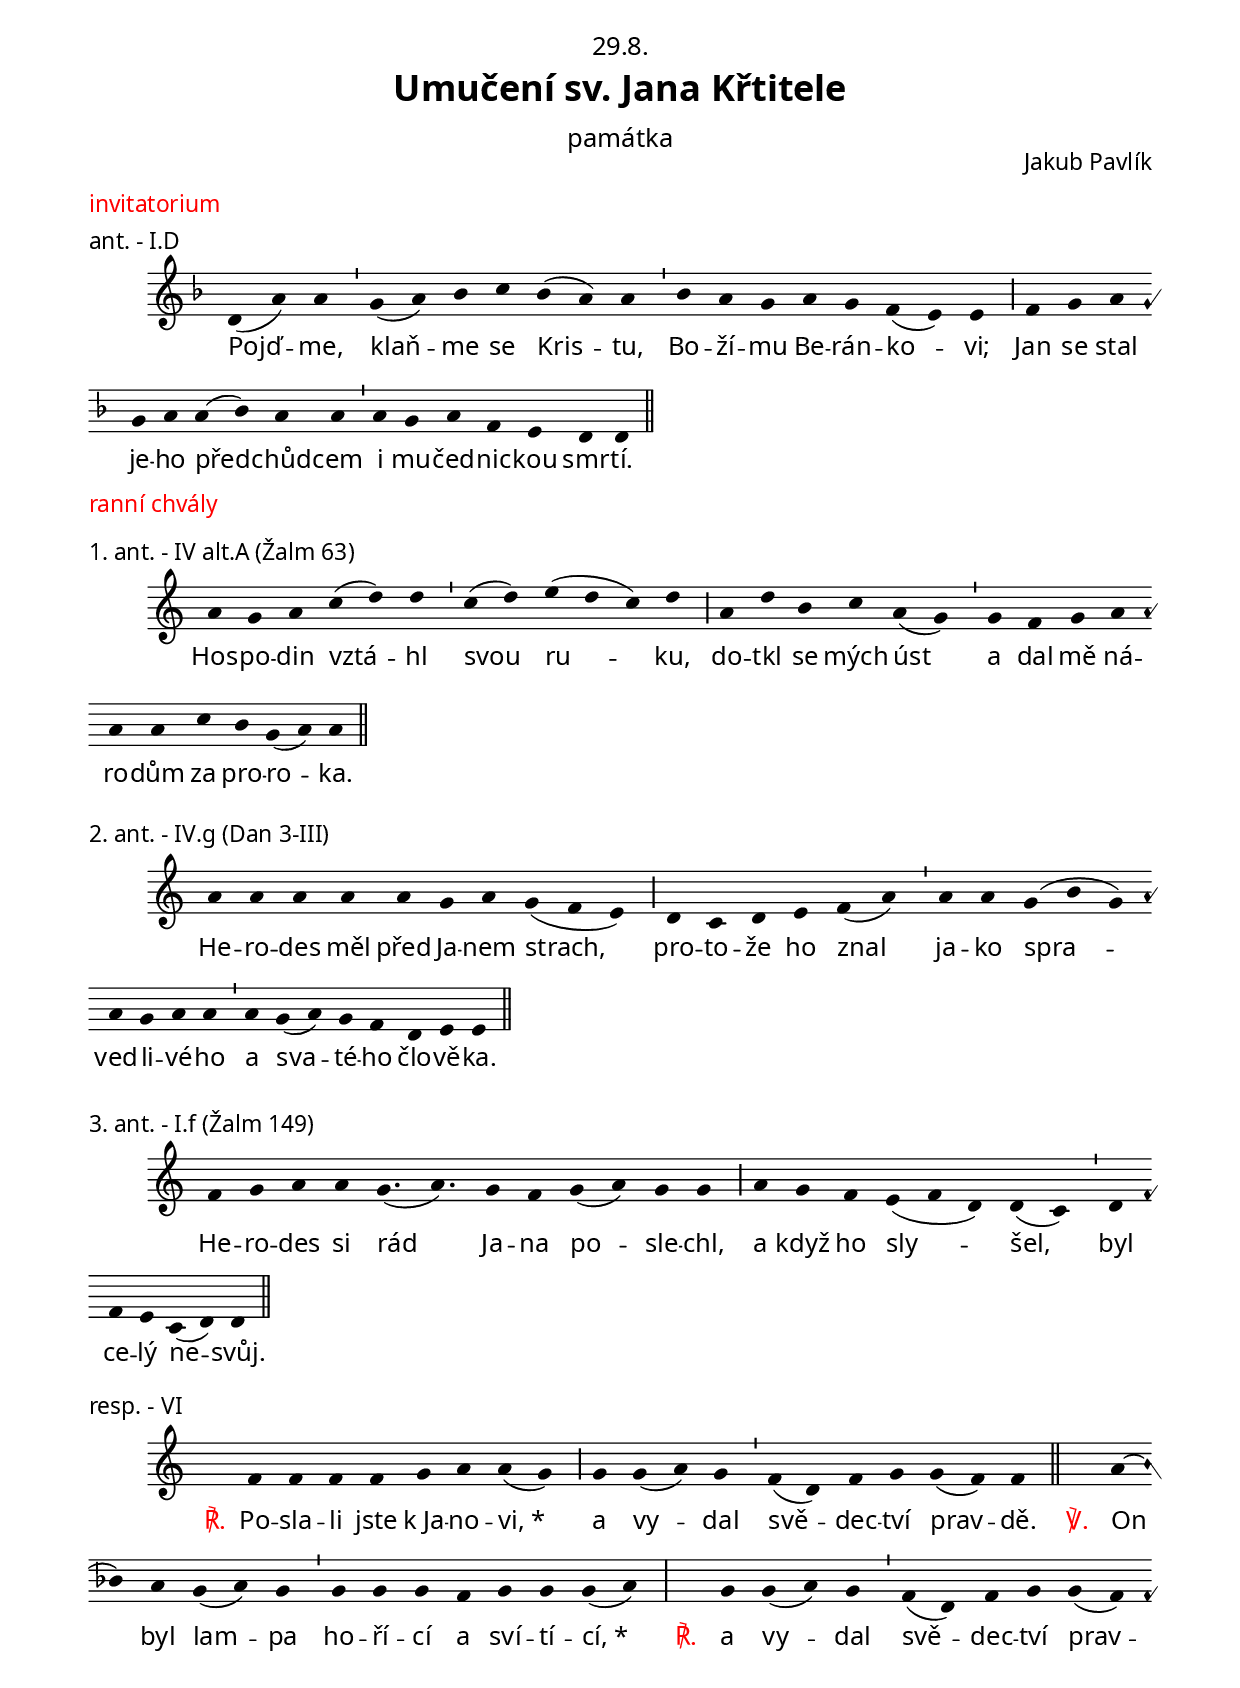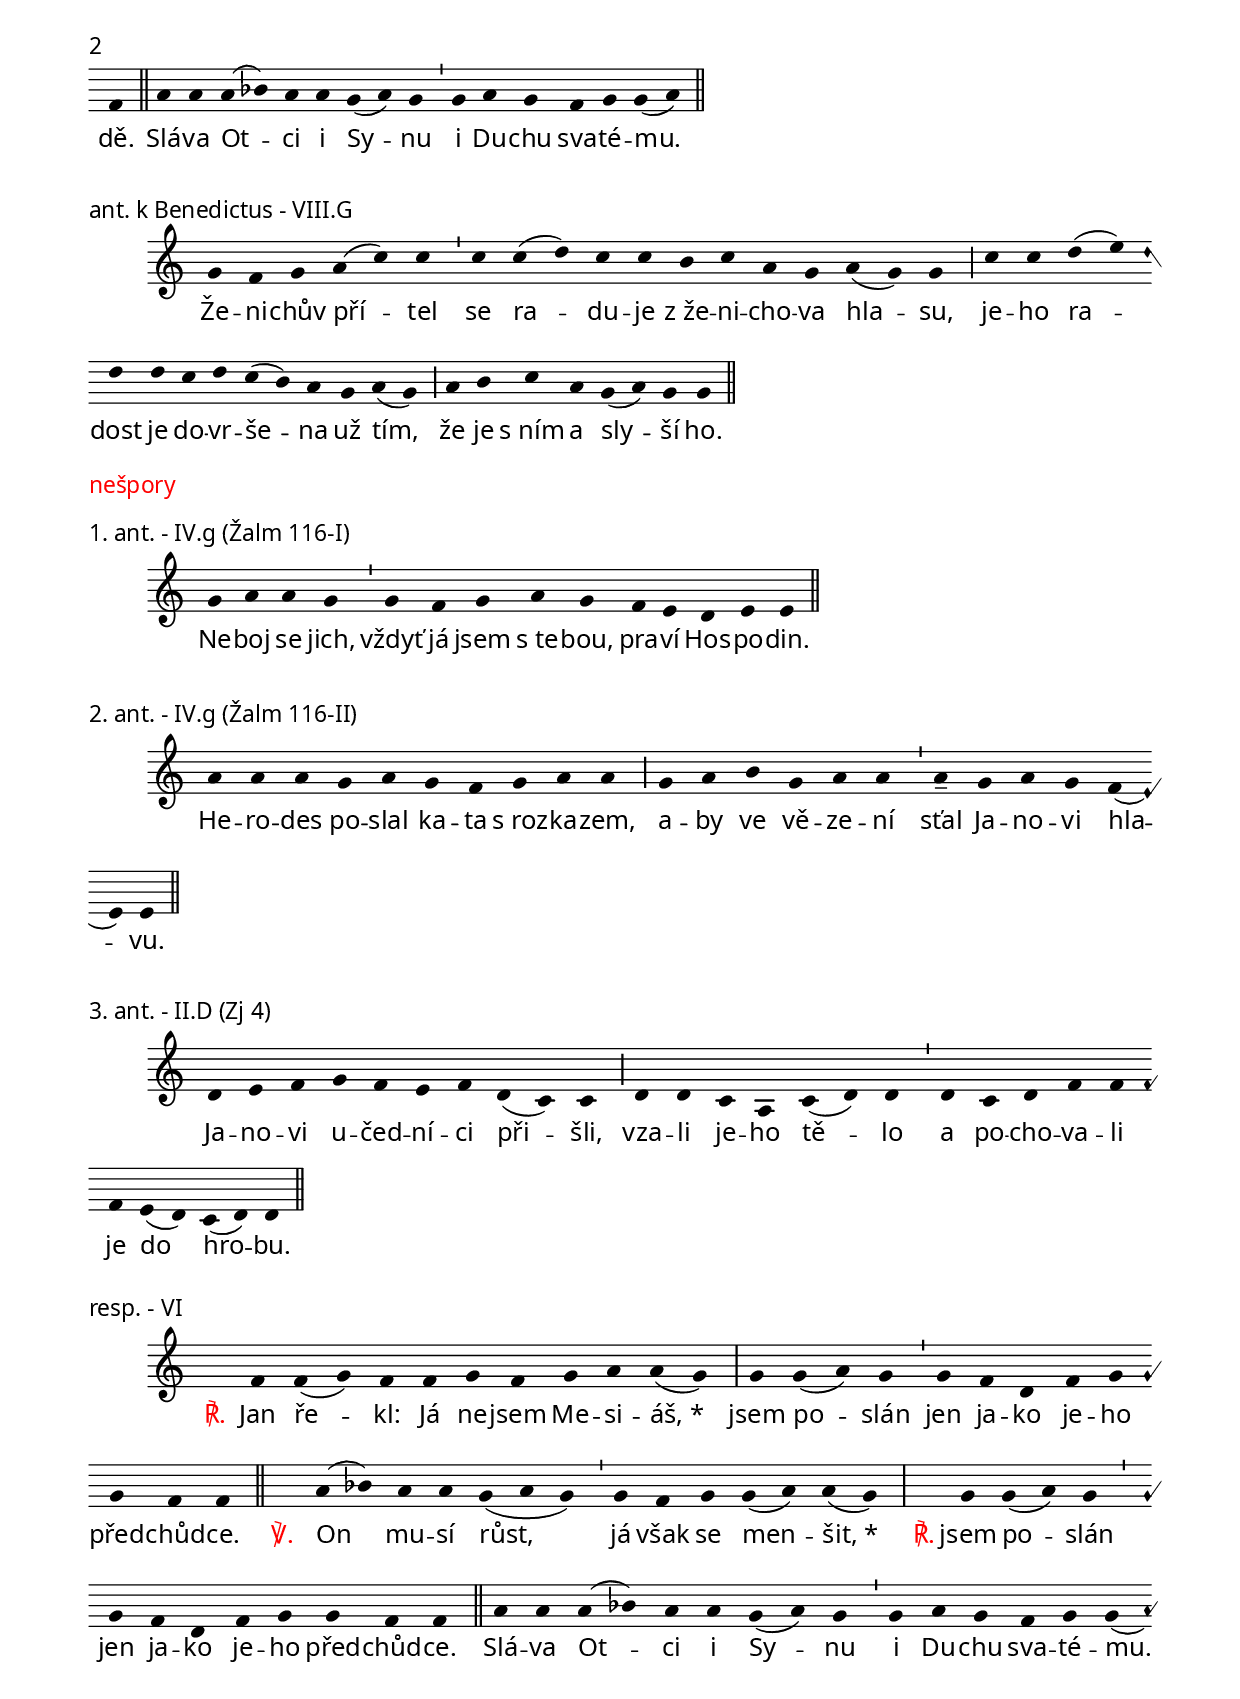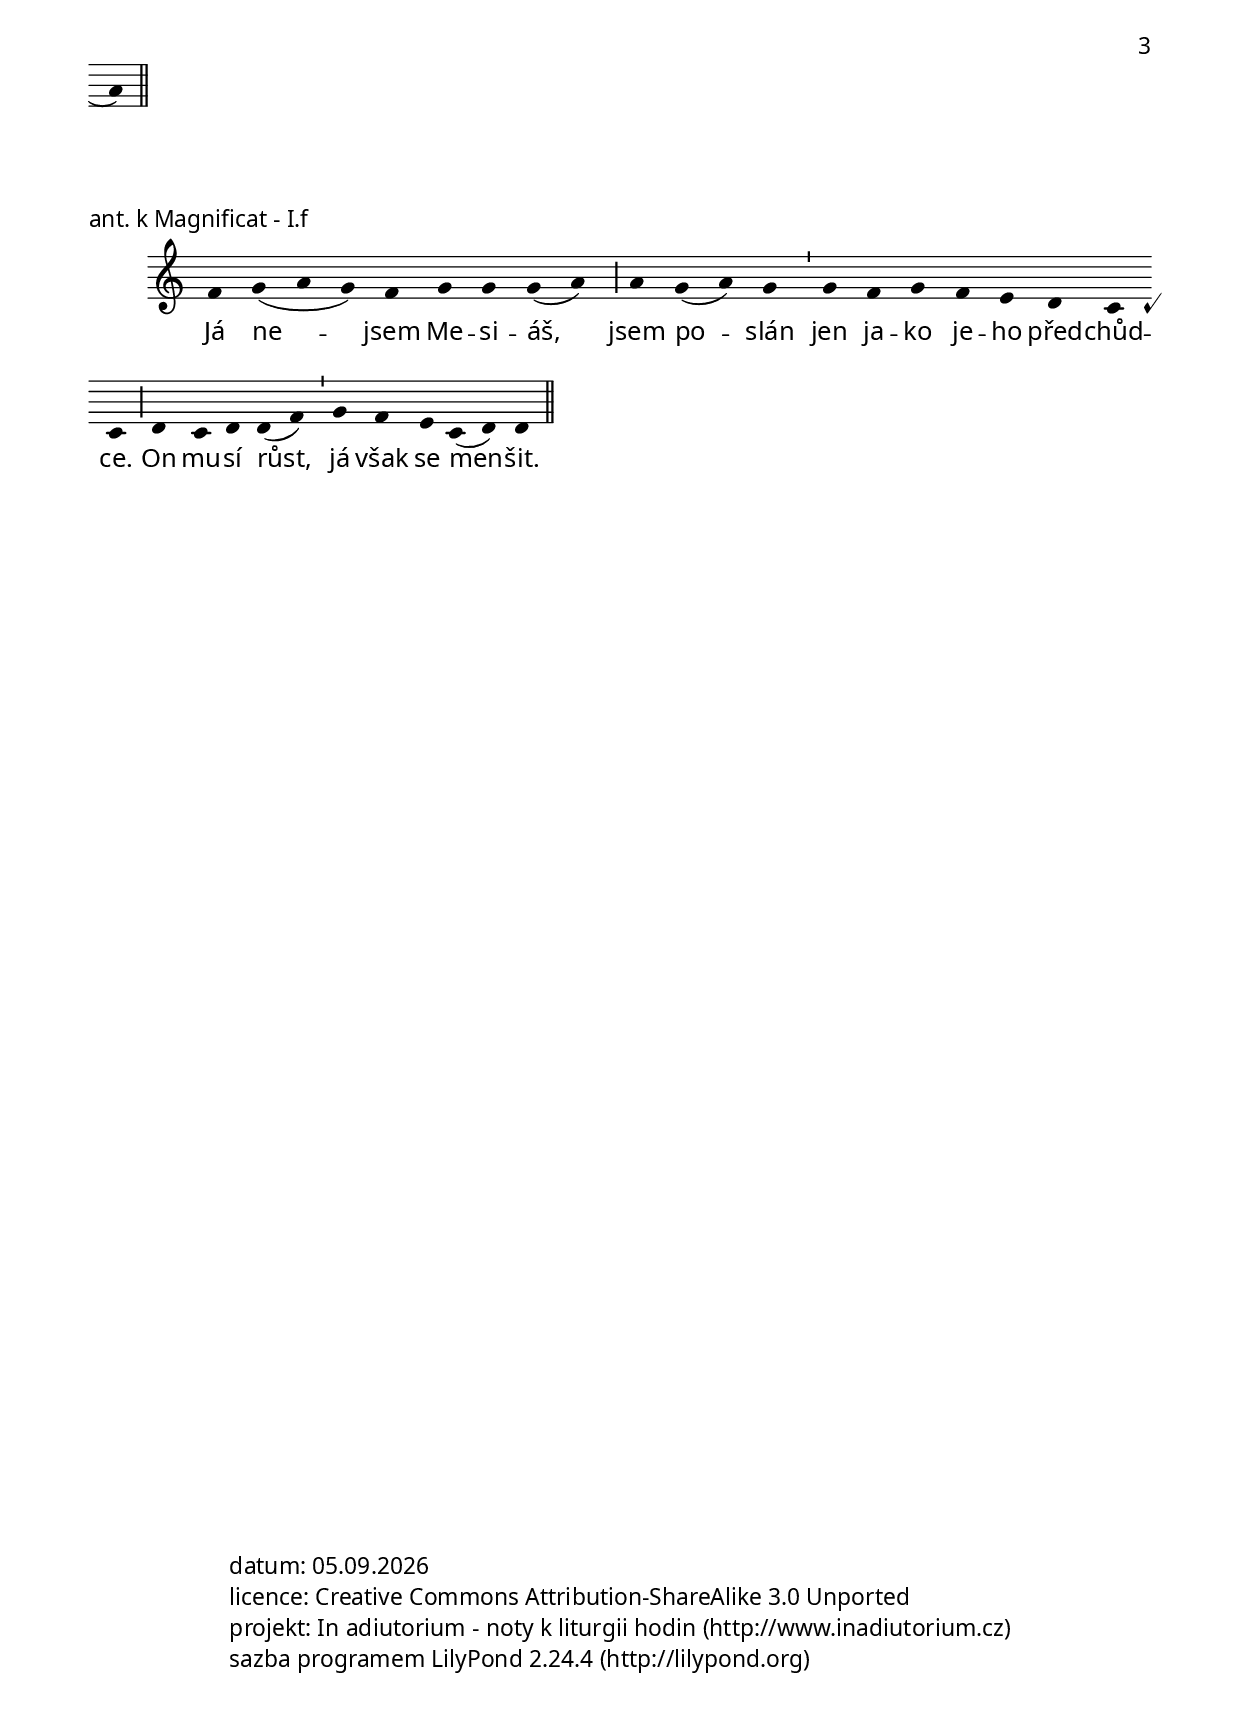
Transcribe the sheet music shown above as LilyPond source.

\version "2.15.40"

\include "../spolecne.ly"
\include "../dilyresponsorii.ly"

\header {
  title = \markup\titleSvatek
            "Umučení sv. Jana Křtitele"
            památka
            29.8.
  composer = "Jakub Pavlík"
}

\markup {\nadpisHodinka {"invitatorium"}}

\score {
  \relative c' {
    \choralniRezim
    \key f \major
    d4( a') a \barMin g( a) bes c bes( a) a \barMin
    bes a g a g f( e) e \barMaior
    f g a g a a( bes) a a \barMin
    a g a f e d d \barFinalis
  }
  \addlyrics {
    Pojď -- me, klaň -- me se Kris -- tu,
    Bo -- ží -- mu Be -- rán -- ko -- vi;
    Jan se stal je -- ho před -- chůd -- cem
    i mu -- čed -- nic -- kou smr -- tí.
  }
  \header {
    quid = "ant."
    modus = "I"
    differentia = "D"
    psalmus = ""
    id = "invit"
    fial = "sanktoral/0624narozenikrtitele.ly#invit?zacatek"
    piece = \markup {\sestavTitulekBezZalmu}
  }
}

\markup {\nadpisHodinka {"ranní chvály"}}

\score {
  \relative c'' {
    \choralniRezim
    a4 g a c( d) d \barMin
    c( d) e( d c) d \barMaior
    a d b c a( g) \barMin
    g f g a a a c b g( a) a \barFinalis
  }
  \addlyrics {
    Hos -- po -- din vztá -- hl
    svou ru -- ku,
    do -- tkl se mých úst
    a dal mě ná -- ro -- dům za pro -- ro -- ka.
  }
  \header {
    quid = "1. ant."
    modus = "IV alt"
    differentia = "A"
    psalmus = "Žalm 63"
    id = "rch-a1"
    piece = \markup {\sestavTitulek}
  }
}

\score {
  \relative c'' {
    \choralniRezim
    a4 a a a a g a g( f e) \barMaior
    d c d e f( a) \barMin
    a a g( b g) a g a a \barMin a g( a) g f d e e \barFinalis
  }
  \addlyrics {
    He -- ro -- des měl před Ja -- nem strach,
    pro -- to -- že ho znal
    ja -- ko spra -- ved -- li -- vé -- ho a sva -- té -- ho člo -- vě -- ka.
  }
  \header {
    quid = "2. ant."
    modus = "IV"
    differentia = "g"
    psalmus = "Dan 3-III"
    placet = "spíš lépe"
    id = "rch-a2"
    piece = \markup {\sestavTitulek}
  }
}

\score {
  \relative c' {
    \choralniRezim
    f4 g a a g4.( a) g4 f g( a) g g \barMaior
    a g f e( f d) d( c) \barMin d f e c( d) d \barFinalis
  }
  \addlyrics {
    He -- ro -- des si rád Ja -- na po -- sle -- chl,
    a když ho sly -- šel, byl ce -- lý ne -- svůj.
  }
  \header {
    quid = "3. ant."
    modus = "I"
    differentia = "f"
    psalmus = "Žalm 149"
    id = "rch-a3"
    piece = \markup {\sestavTitulek}
  }
}

\score {
  \relative c' {
    \choralniRezim

    % R
    \neviditelna f
    f4 f f f g a a( g) \barMaior
    g g( a) g \barMin f( d) f g g( f) f \barFinalis
    % V
    \neviditelna a
    a( bes) a g( a) g \barMin g g g f g g g( a) \barMax
    % R
    \neviditelna a
    g g( a) g \barMin f( d) f g g( f) f \barFinalis
    % Slava
    \respVIdoxologie \barFinalis
  }
  \addlyrics {
    \Response Po -- sla -- li jste k_Ja -- no -- vi,_*
    a vy -- dal svě -- dec -- tví prav -- dě.
    \Verse On byl lam -- pa ho -- ří -- cí a sví -- tí -- cí,_*
    \Response a vy -- dal svě -- dec -- tví prav -- dě.
    \textRespDoxologie
  }
  \header {
    quid = "resp."
    modus = "VI"
    id = "rch-resp"
    piece = \markup {\sestavTitulekResp}
  }
}

\score {
  \relative c'' {
    \choralniRezim
    g4 f g a( c) c \barMin
    c c( d) c c b c a g a( g) g \barMaior
    c c d( e) d d c d c( b) a g a( g) \barMaior
    a b c a g( a) g g \barFinalis
  }
  \addlyrics {
    Že -- ni -- chův pří -- tel
    se ra -- du -- je z_že -- ni -- cho -- va hla -- su,
    je -- ho ra -- dost je do -- vr -- še -- na už tím,
    že je s_ním a sly -- ší ho.
  }
  \header {
    quid = "ant. k Benedictus"
    modus = "VIII"
    differentia = "G"
    psalmus = ""
    id = "rch-aben"
    piece = \markup {\sestavTitulekBezZalmu}
  }
}

\markup {\nadpisHodinka {"nešpory"}}

\score {
  \relative c'' {
    \choralniRezim
    g a a g \barMin
    g f g a g
    f e d e e \barFinalis
  }
  \addlyrics {
    Ne -- boj se jich,
    vždyť já jsem s_te -- bou,
    pra -- ví Hos -- po -- din.
  }
  \header {
    quid = "1. ant."
    modus = "IV"
    differentia = "g"
    psalmus = "Žalm 116-I"
    id = "ne-a1"
    piece = \markup {\sestavTitulek}
  }
}

\score {
  \relative c'' {
    \choralniRezim
    a4 a a g a g f g a a \barMaior
    g a b g a a \barMin
    a-- g a g f( e) e \barFinalis
  }
  \addlyrics {
    He -- ro -- des po -- slal ka -- ta s_roz -- ka -- zem,
    a -- by ve vě -- ze -- ní
    sťal Ja -- no -- vi hla -- vu.
  }
  \header {
    quid = "2. ant."
    modus = "IV"
    differentia = "g"
    psalmus = "Žalm 116-II"
    id = "ne-a2"
    piece = \markup {\sestavTitulek}
  }
}

\score {
  \relative c' {
    \choralniRezim
    d e f g f e f d( c) c \barMaior
    d d c a c( d) d \barMin
    d c d f f f e( d) c( d) d \barFinalis
  }
  \addlyrics {
    Ja -- no -- vi u -- čed -- ní -- ci při -- šli,
    vza -- li je -- ho tě -- lo
    a po -- cho -- va -- li je do hro -- bu.
  }
  \header {
    quid = "3. ant."
    modus = "II"
    differentia = "D"
    psalmus = "Zj 4"
    id = "ne-a3"
    piece = \markup {\sestavTitulek}
  }
}

\score {
  \relative c' {
    \choralniRezim

    % R
    \neviditelna f
    f4 f( g) f f g f g a a( g) \barMax
    g g( a) g \barMin g f d f g g f f \barFinalis
    % V
    \neviditelna a
    a( bes) a a g( a g) \barMin g f g g( a) a( g) \barMax
    % R
    \neviditelna a
    g g( a) g \barMin g f d f g g f f \barFinalis
    % Slava
    \respVIdoxologie \barFinalis
  }
  \addlyrics {
    \Response Jan ře -- kl: Já ne -- jsem Me -- si -- áš,_*
    jsem po -- slán jen ja -- ko je -- ho před -- chůd -- ce.
    \Verse On mu -- sí růst, já však se men -- šit,_*
    \Response jsem po -- slán jen ja -- ko je -- ho před -- chůd -- ce.
    \textRespDoxologie
  }
  \header {
    quid = "resp."
    modus = "VI"
    id = "ne-resp"
    piece = \markup {\sestavTitulekResp}
  }
}

\score {
  \relative c' {
    \choralniRezim
    f4 g( a g) f g g g( a) \barMaior
    a g( a) g \barMin
    g f g f e d c c \barMaior
    d c d d( f) \barMin
    g f e c( d) d \barFinalis
  }
  \addlyrics {
    Já ne -- jsem Me -- si -- áš,
    jsem po -- slán
    jen ja -- ko je -- ho před -- chůd -- ce.
    On mu -- sí růst, já však se men -- šit.
  }
  \header {
    quid = "ant. k Magnificat"
    modus = "I"
    differentia = "f"
    psalmus = ""
    id = "ne-amag"
    piece = \markup {\sestavTitulekBezZalmu}
  }
}